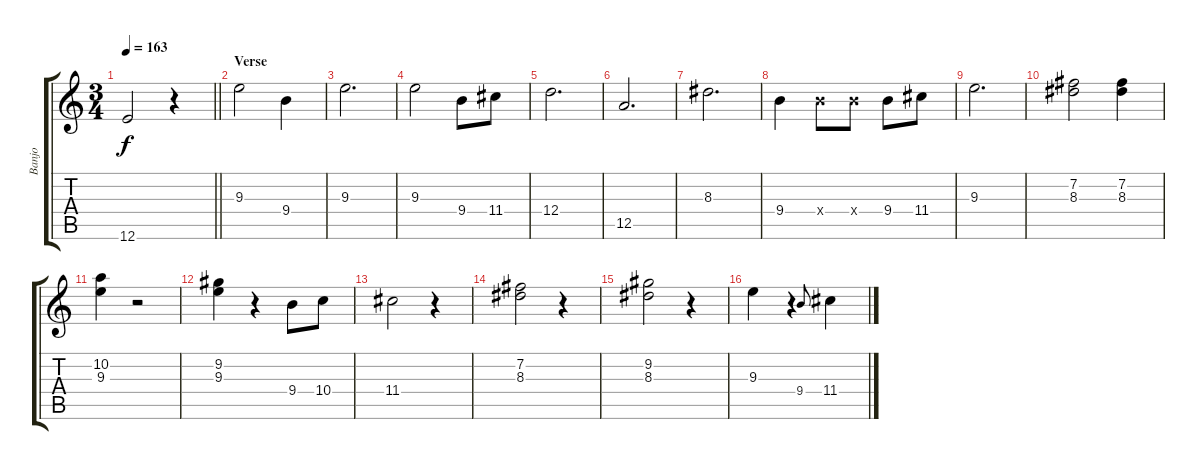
\track ("Banjo" "Banjo") {instrument electricguitarclean}
\staff {score tabs}
\tuning (E4 B3 G3 D3 A2 E2) {hide}
\ts (3 4)
\tempo 163
\clef g2
\barLineRight lightlight
\ks c
12.6.2{dy f} r.4 |
\section ("" "Verse")
9.3.2 9.4.4 |
9.3.2{d} |
9.3.2 9.4.8 11.4.8 |
12.4.2{d} |
12.5.2{d} |
8.3.2{d} |
9.4.4 9.4{x}.8 9.4{x}.8 9.4.8 11.4.8 |
9.3.2{d} |
(7.2 8.3).2 (7.2 8.3).4 |
(10.2 9.3).4 r.2 |
(9.2 9.3).4 r.4 9.4.8 10.4.8 |
11.4.2 r.4 |
(7.2 8.3).2 r.4 |
(9.2 8.3).2 r.4 |
9.3.4 r.4 9.4.8{gr onbeat} 11.4.4
